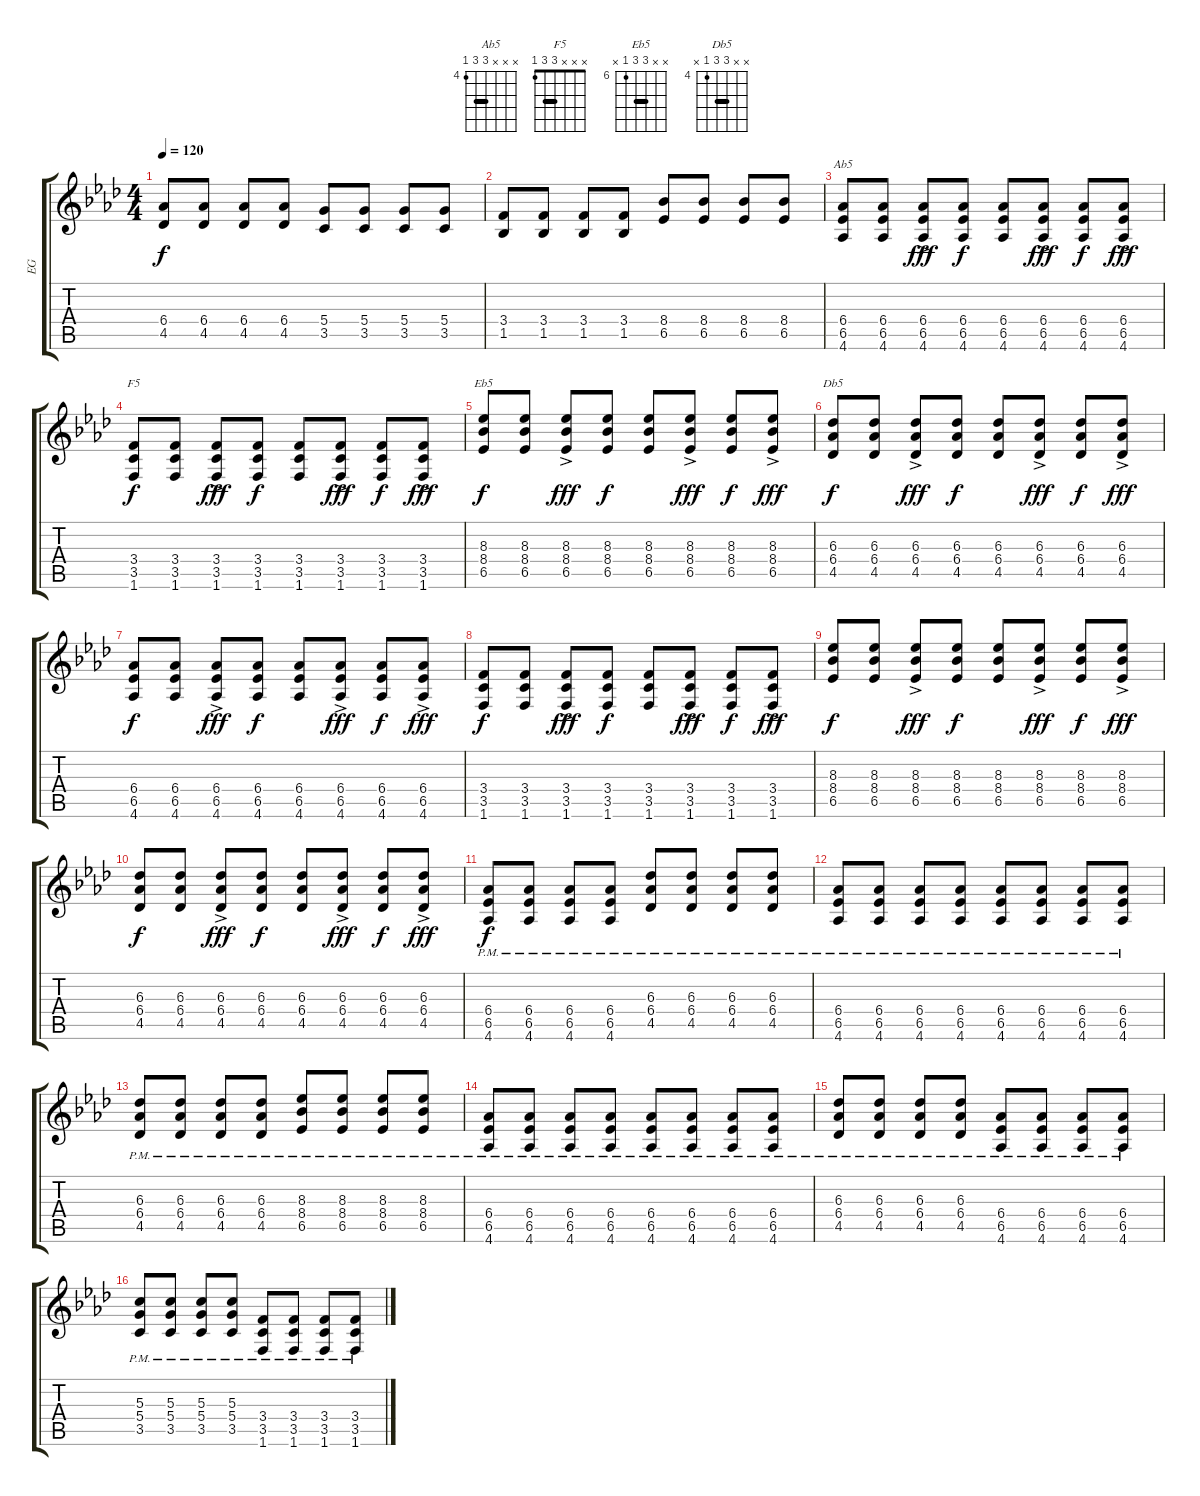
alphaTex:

\track ("EG" "EG") {instrument overdrivenguitar}
\staff {score tabs}
\tuning (E4 B3 G3 D3 A2 E2) {hide}
\chord ("Ab5" x x x 6 6 4) {firstfret 4 barre 6}
\chord ("F5" x x x 3 3 1) {barre 3}
\chord ("Eb5" x x 8 8 6 x) {firstfret 6 barre 8}
\chord ("Db5" x x 6 6 4 x) {firstfret 4 barre 6}
\ts (4 4)
\tempo 120
\clef g2
\ks ab
(6.4 4.5).8{dy f} (6.4 4.5).8 (6.4 4.5).8 (6.4 4.5).8 (5.4 3.5).8 (5.4 3.5).8 (5.4 3.5).8 (5.4 3.5).8 |
(3.4 1.5).8 (3.4 1.5).8 (3.4 1.5).8 (3.4 1.5).8 (8.4 6.5).8 (8.4 6.5).8 (8.4 6.5).8 (8.4 6.5).8 |
(6.4 6.5 4.6).8{ch "Ab5"} (6.4 6.5 4.6).8 (6.4{ac} 6.5{ac} 4.6{ac}).8{dy fff} (6.4 6.5 4.6).8{dy f} (6.4 6.5 4.6).8 (6.4{ac} 6.5{ac} 4.6{ac}).8{dy fff} (6.4 6.5 4.6).8{dy f} (6.4{ac} 6.5{ac} 4.6{ac}).8{dy fff} |
(3.4 3.5 1.6).8{ch "F5" dy f} (3.4 3.5 1.6).8 (3.4{ac} 3.5{ac} 1.6{ac}).8{dy fff} (3.4 3.5 1.6).8{dy f} (3.4 3.5 1.6).8 (3.4{ac} 3.5{ac} 1.6{ac}).8{dy fff} (3.4 3.5 1.6).8{dy f} (3.4{ac} 3.5{ac} 1.6{ac}).8{dy fff} |
(8.3 8.4 6.5).8{ch "Eb5" dy f} (8.3 8.4 6.5).8 (8.3{ac} 8.4{ac} 6.5{ac}).8{dy fff} (8.3 8.4 6.5).8{dy f} (8.3 8.4 6.5).8 (8.3{ac} 8.4{ac} 6.5{ac}).8{dy fff} (8.3 8.4 6.5).8{dy f} (8.3{ac} 8.4{ac} 6.5{ac}).8{dy fff} |
(6.3 6.4 4.5).8{ch "Db5" dy f} (6.3 6.4 4.5).8 (6.3{ac} 6.4{ac} 4.5{ac}).8{dy fff} (6.3 6.4 4.5).8{dy f} (6.3 6.4 4.5).8 (6.3{ac} 6.4{ac} 4.5{ac}).8{dy fff} (6.3 6.4 4.5).8{dy f} (6.3{ac} 6.4{ac} 4.5{ac}).8{dy fff} |
(6.4 6.5 4.6).8{dy f} (6.4 6.5 4.6).8 (6.4{ac} 6.5{ac} 4.6{ac}).8{dy fff} (6.4 6.5 4.6).8{dy f} (6.4 6.5 4.6).8 (6.4{ac} 6.5{ac} 4.6{ac}).8{dy fff} (6.4 6.5 4.6).8{dy f} (6.4{ac} 6.5{ac} 4.6{ac}).8{dy fff} |
(3.4 3.5 1.6).8{dy f} (3.4 3.5 1.6).8 (3.4{ac} 3.5{ac} 1.6{ac}).8{dy fff} (3.4 3.5 1.6).8{dy f} (3.4 3.5 1.6).8 (3.4{ac} 3.5{ac} 1.6{ac}).8{dy fff} (3.4 3.5 1.6).8{dy f} (3.4{ac} 3.5{ac} 1.6{ac}).8{dy fff} |
(8.3 8.4 6.5).8{dy f} (8.3 8.4 6.5).8 (8.3{ac} 8.4{ac} 6.5{ac}).8{dy fff} (8.3 8.4 6.5).8{dy f} (8.3 8.4 6.5).8 (8.3{ac} 8.4{ac} 6.5{ac}).8{dy fff} (8.3 8.4 6.5).8{dy f} (8.3{ac} 8.4{ac} 6.5{ac}).8{dy fff} |
(6.3 6.4 4.5).8{dy f} (6.3 6.4 4.5).8 (6.3{ac} 6.4{ac} 4.5{ac}).8{dy fff} (6.3 6.4 4.5).8{dy f} (6.3 6.4 4.5).8 (6.3{ac} 6.4{ac} 4.5{ac}).8{dy fff} (6.3 6.4 4.5).8{dy f} (6.3{ac} 6.4{ac} 4.5{ac}).8{dy fff} |
(6.4 6.5{pm} 4.6{pm}).8{dy f} (6.4 6.5{pm} 4.6{pm}).8 (6.4 6.5{pm} 4.6{pm}).8 (6.4 6.5{pm} 4.6{pm}).8 (6.3 6.4{pm} 4.5{pm}).8 (6.3 6.4{pm} 4.5{pm}).8 (6.3 6.4{pm} 4.5{pm}).8 (6.3 6.4{pm} 4.5{pm}).8 |
(6.4 6.5{pm} 4.6{pm}).8 (6.4 6.5{pm} 4.6{pm}).8 (6.4 6.5{pm} 4.6{pm}).8 (6.4 6.5{pm} 4.6{pm}).8 (6.4 6.5{pm} 4.6{pm}).8 (6.4 6.5{pm} 4.6{pm}).8 (6.4 6.5{pm} 4.6{pm}).8 (6.4 6.5{pm} 4.6{pm}).8 |
(6.3 6.4{pm} 4.5{pm}).8 (6.3 6.4{pm} 4.5{pm}).8 (6.3 6.4{pm} 4.5{pm}).8 (6.3 6.4{pm} 4.5{pm}).8 (8.3 8.4{pm} 6.5{pm}).8 (8.3 8.4{pm} 6.5{pm}).8 (8.3 8.4{pm} 6.5{pm}).8 (8.3 8.4{pm} 6.5{pm}).8 |
(6.4 6.5{pm} 4.6{pm}).8 (6.4 6.5{pm} 4.6{pm}).8 (6.4 6.5{pm} 4.6{pm}).8 (6.4 6.5{pm} 4.6{pm}).8 (6.4 6.5{pm} 4.6{pm}).8 (6.4 6.5{pm} 4.6{pm}).8 (6.4 6.5{pm} 4.6{pm}).8 (6.4 6.5{pm} 4.6{pm}).8 |
(6.3 6.4{pm} 4.5{pm}).8 (6.3 6.4{pm} 4.5{pm}).8 (6.3 6.4{pm} 4.5{pm}).8 (6.3 6.4{pm} 4.5{pm}).8 (6.4 6.5{pm} 4.6{pm}).8 (6.4 6.5{pm} 4.6{pm}).8 (6.4 6.5{pm} 4.6{pm}).8 (6.4 6.5{pm} 4.6{pm}).8 |
(5.3 5.4{pm} 3.5{pm}).8 (5.3 5.4{pm} 3.5{pm}).8 (5.3 5.4{pm} 3.5{pm}).8 (5.3 5.4{pm} 3.5{pm}).8 (3.4 3.5{pm} 1.6{pm}).8 (3.4 3.5{pm} 1.6{pm}).8 (3.4 3.5{pm} 1.6{pm}).8 (3.4 3.5{pm} 1.6{pm}).8
